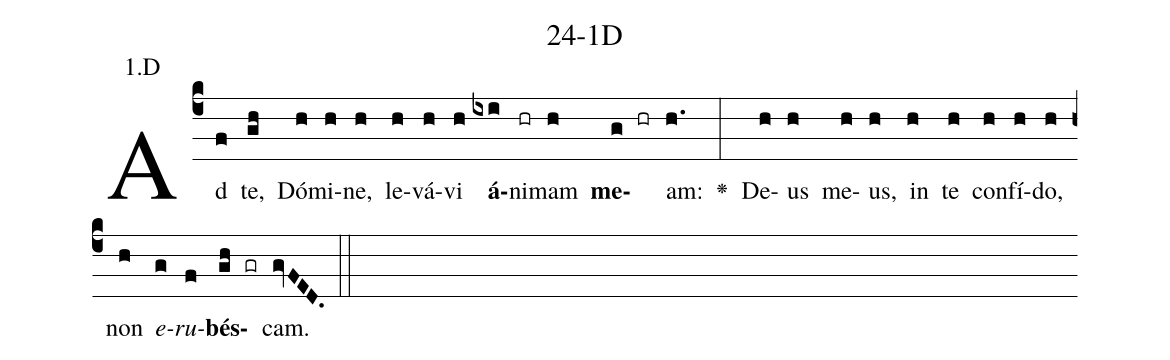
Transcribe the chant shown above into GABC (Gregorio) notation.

name: 24-1D;
annotation: 1.D;
%%
(c4)Ad(f) te,(gh) Dó(h)mi(h)ne,(h) le(h)vá(h)vi(h) <b>á</b>(ixi)ni(hr)mam(h) <b>me</b>(g hr)am:(h.) <v>\greheightstar</v>(:) De(h)us(h) me(h)us,(h) in(h) te(h) con(h)fí(h)do,(h) non(h) <i>e</i>(g)<i>ru</i>(f)<b>bés</b>(gh gr)cam.(gvFED.) (::)


%E(h) u(h) o(g) u(f) a(gh) e.(gvFED.) (::)
